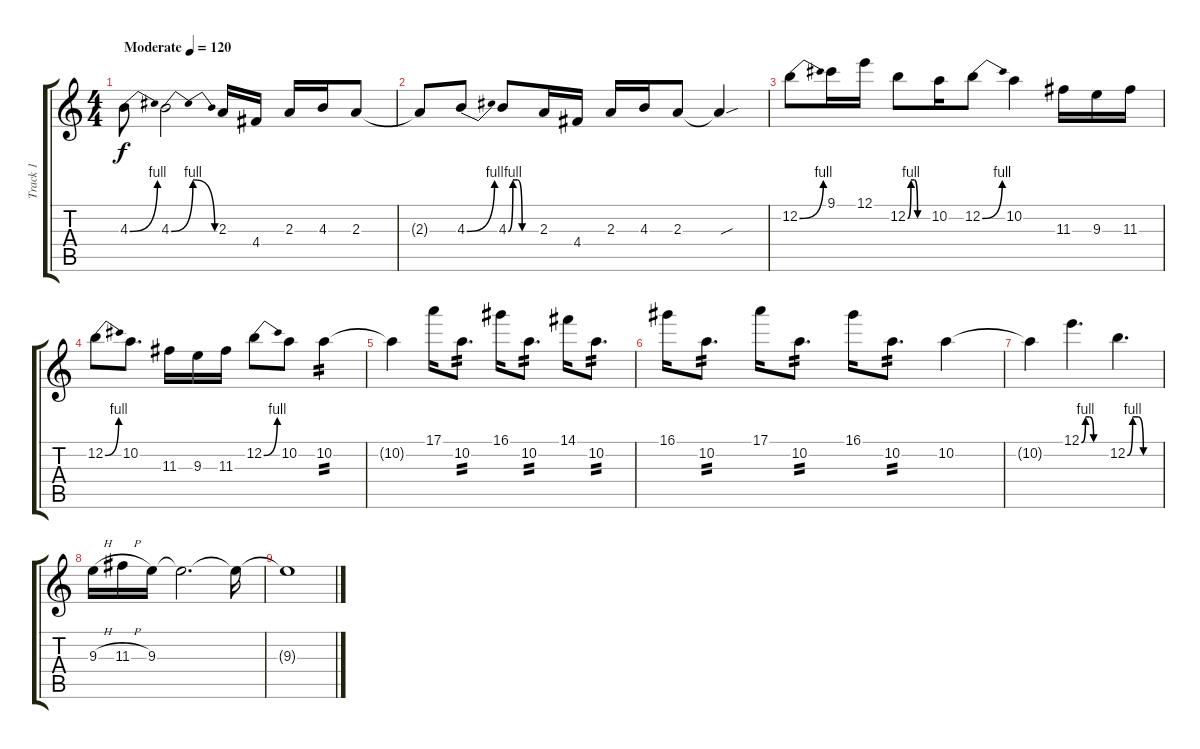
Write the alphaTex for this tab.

\track ("Track 1" "Track 1") {instrument overdrivenguitar}
\staff {score tabs}
\tuning (E4 B3 G3 D3 A2 E2) {hide}
\ts (4 4)
\tempo (120 "Moderate")
\clef g2
\ks c
4.3{be (bend 0 0 60 4)}.8{dy f instrument overdrivenguitar} 4.3{be (bendrelease 0 0 15 4 45 4 60 0)}.2 2.3.16 4.4.16 2.3.16 4.3.16 2.3.8 |
2.3{t}.8 4.3{be (bend 0 0 60 4)}.8 4.3{be (custom 0 0 10 4 20 4 30 0 60 0)}.8 2.3.16 4.4.16 2.3.16 4.3.16 2.3.8 2.3{sou t}.4 |
12.2{be (bend 0 0 60 4)}.8 9.1.16 12.1.16 12.2{be (custom 0 0 10 4 20 4 30 0 60 0)}.8 10.2.16 12.2{be (bend 0 0 60 4)}.8 10.2.4 11.3.16 9.3.16 11.3.16 |
12.2{be (bend 0 0 60 4)}.8 10.2.8{d} 11.3.16 9.3.16 11.3.16 12.2{be (bend 0 0 60 4)}.8 10.2.8 10.2.4{tp 2} |
10.2{t}.4 17.1.16 10.2.8{d tp 2} 16.1.16 10.2.8{d tp 2} 14.1.16 10.2.8{d tp 2} |
16.1.16 10.2.8{d tp 2} 17.1.16 10.2.8{d tp 2} 16.1.16 10.2.8{d tp 2} 10.2.4 |
10.2{t}.4 12.1{be (custom 0 0 10 4 20 4 30 0 60 0)}.4{d} 12.2{be (custom 0 0 10 4 20 4 30 0 60 0)}.4{d} |
9.3{h}.16 11.3{h}.16 9.3.16 9.3{t}.2{d} 9.3{t}.16 |
9.3{t}.1
